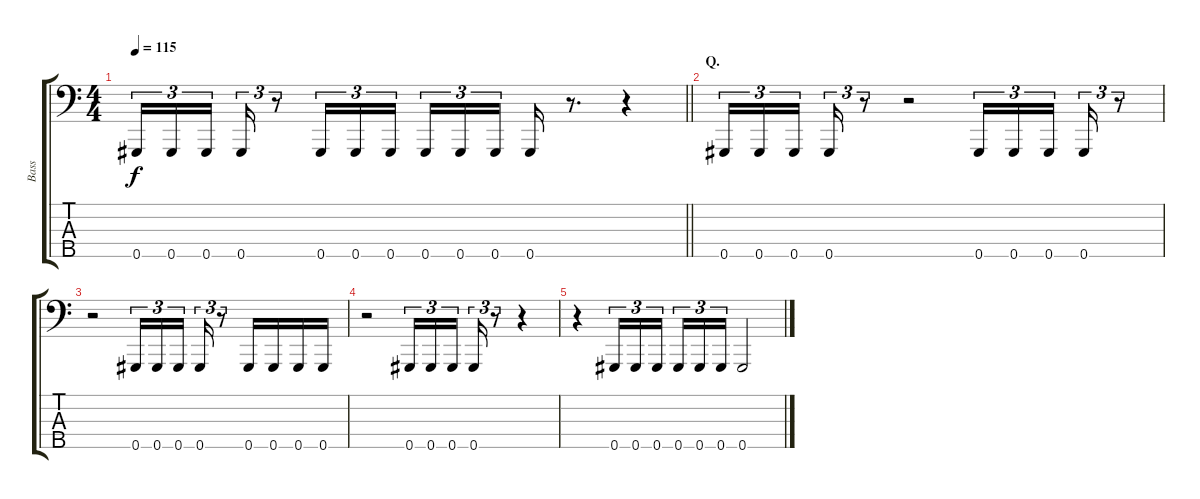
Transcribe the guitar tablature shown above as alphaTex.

\track ("Bass" "Bass") {instrument electricbasspick}
\staff {score tabs}
\tuning (Gb2 Db2 Ab1 Eb1 Ab0) {hide}
\ts (4 4)
\tempo 115
\clef f4
\barLineRight lightlight
\ks c
0.5.16{tu (3 2) dy f} 0.5.16{tu (3 2)} 0.5.16{tu (3 2) beam splitsecondary} 0.5.16{tu (3 2)} r.8{tu (3 2)} 0.5.16{tu (3 2)} 0.5.16{tu (3 2)} 0.5.16{tu (3 2) beam splitsecondary} 0.5.16{tu (3 2)} 0.5.16{tu (3 2)} 0.5.16{tu (3 2)} 0.5.16 r.8{d} r.4 |
\section ("" "Q.")
0.5.16{tu (3 2)} 0.5.16{tu (3 2)} 0.5.16{tu (3 2) beam splitsecondary} 0.5.16{tu (3 2)} r.8{tu (3 2)} r.2 0.5.16{tu (3 2)} 0.5.16{tu (3 2)} 0.5.16{tu (3 2) beam splitsecondary} 0.5.16{tu (3 2)} r.8{tu (3 2)} |
r.2 0.5.16{tu (3 2)} 0.5.16{tu (3 2)} 0.5.16{tu (3 2) beam splitsecondary} 0.5.16{tu (3 2)} r.8{tu (3 2)} 0.5.16 0.5.16 0.5.16 0.5.16 |
r.2 0.5.16{tu (3 2)} 0.5.16{tu (3 2)} 0.5.16{tu (3 2) beam splitsecondary} 0.5.16{tu (3 2)} r.8{tu (3 2)} r.4 |
r.4 0.5.16{tu (3 2)} 0.5.16{tu (3 2)} 0.5.16{tu (3 2) beam splitsecondary} 0.5.16{tu (3 2)} 0.5.16{tu (3 2)} 0.5.16{tu (3 2)} 0.5.2
